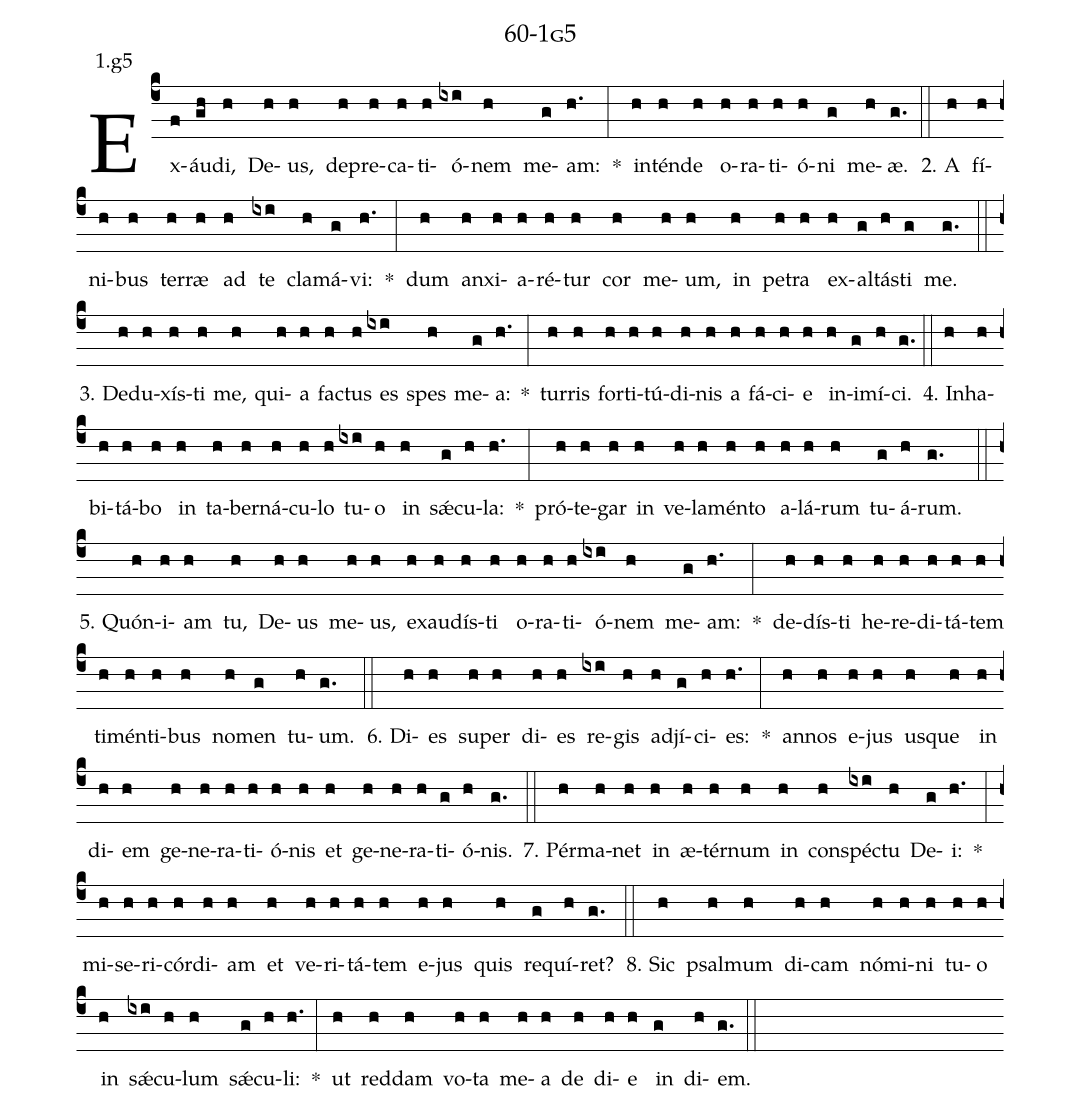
name: 60-1g5;
annotation: 1.g5;
%%
(c4)Ex(f)áu(gh)di,(h) De(h)us,(h) de(h)pre(h)ca(h)ti(h)ó(ixi)nem(h) me(g)am:(h.) *(:) in(h)tén(h)de(h) o(h)ra(h)ti(h)ó(h)ni(g) me(h)æ.(g.) (::)
2. A(h) fí(h)ni(h)bus(h) ter(h)ræ(h) ad(h) te(ixi) cla(h)má(g)vi:(h.) *(:) dum(h) an(h)xi(h)a(h)ré(h)tur(h) cor(h) me(h)um,(h) in(h) pe(h)tra(h) ex(h)al(g)tás(h)ti(g) me.(g.) (::)
3. De(h)du(h)xís(h)ti(h) me,(h) qui(h)a(h) fac(h)tus(h) es(ixi) spes(h) me(g)a:(h.) *(:) tur(h)ris(h) for(h)ti(h)tú(h)di(h)nis(h) a(h) fá(h)ci(h)e(h) in(h)i(g)mí(h)ci.(g.) (::)
4. In(h)ha(h)bi(h)tá(h)bo(h) in(h) ta(h)ber(h)ná(h)cu(h)lo(h) tu(ixi)o(h) in(h) sǽ(g)cu(h)la:(h.) *(:) pró(h)te(h)gar(h) in(h) ve(h)la(h)mén(h)to(h) a(h)lá(h)rum(h) tu(g)á(h)rum.(g.) (::)
5. Quón(h)i(h)am(h) tu,(h) De(h)us(h) me(h)us,(h) ex(h)au(h)dís(h)ti(h) o(h)ra(h)ti(h)ó(ixi)nem(h) me(g)am:(h.) *(:) de(h)dís(h)ti(h) he(h)re(h)di(h)tá(h)tem(h) ti(h)mén(h)ti(h)bus(h) no(h)men(g) tu(h)um.(g.) (::)
6. Di(h)es(h) su(h)per(h) di(h)es(h) re(ixi)gis(h) ad(h)jí(g)ci(h)es:(h.) *(:) an(h)nos(h) e(h)jus(h) us(h)que(h) in(h) di(h)em(h) ge(h)ne(h)ra(h)ti(h)ó(h)nis(h) et(h) ge(h)ne(h)ra(h)ti(g)ó(h)nis.(g.) (::)
7. Pér(h)ma(h)net(h) in(h) æ(h)tér(h)num(h) in(h) con(h)spéc(ixi)tu(h) De(g)i:(h.) *(:) mi(h)se(h)ri(h)cór(h)di(h)am(h) et(h) ve(h)ri(h)tá(h)tem(h) e(h)jus(h) quis(h) re(g)quí(h)ret?(g.) (::)
8. Sic(h) psal(h)mum(h) di(h)cam(h) nó(h)mi(h)ni(h) tu(h)o(h) in(h) sǽ(ixi)cu(h)lum(h) sǽ(g)cu(h)li:(h.) *(:) ut(h) red(h)dam(h) vo(h)ta(h) me(h)a(h) de(h) di(h)e(h) in(g) di(h)em.(g.) (::)
